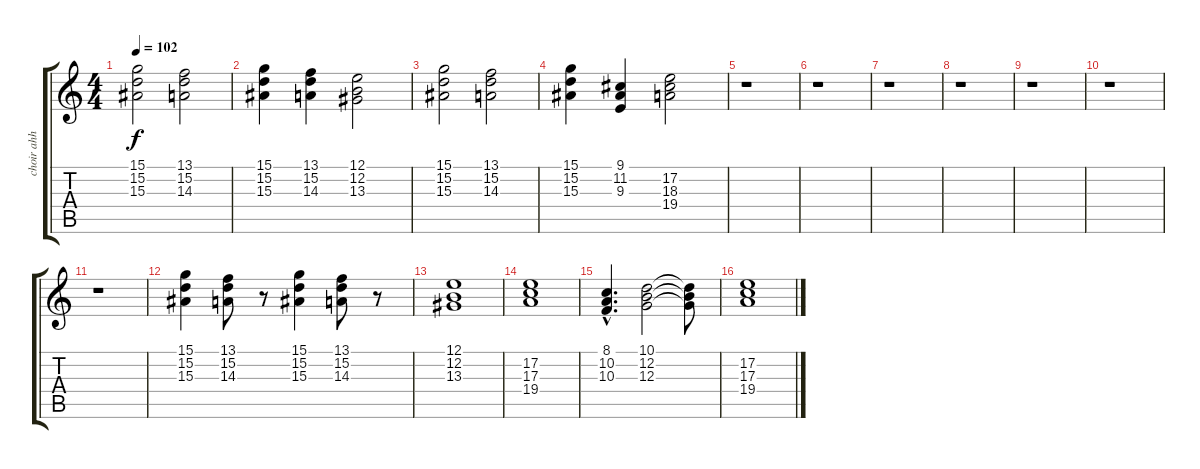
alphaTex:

\track ("choir ahh" "choir ahh") {instrument choiraahs}
\staff {score tabs}
\tuning (E4 B3 G3 D3 A2 E2) {hide}
\ts (4 4)
\tempo 102
\clef g2
\ks c
(15.1 15.2 15.3).2{dy f} (13.1 15.2 14.3).2 |
(15.1 15.2 15.3).4 (13.1 15.2 14.3).4 (12.1 12.2 13.3).2 |
(15.1 15.2 15.3).2 (13.1 15.2 14.3).2 |
(15.1 15.2 15.3).4 (9.1 11.2 9.3).4 (17.2 18.3 19.4).2 |
r.1 |
r.1 |
r.1 |
r.1 |
r.1 |
r.1 |
r.1 |
(15.1 15.2 15.3).4 (13.1 15.2 14.3).8 r.8 (15.1 15.2 15.3).4 (13.1 15.2 14.3).8 r.8 |
(12.1 12.2 13.3).1 |
(17.2 17.3 19.4).1 |
(8.1{hac} 10.2{hac} 10.3{hac}).4{d} (10.1 12.2 12.3).2 (10.1{t} 12.2{t} 12.3{t}).8 |
(17.2 17.3 19.4).1
